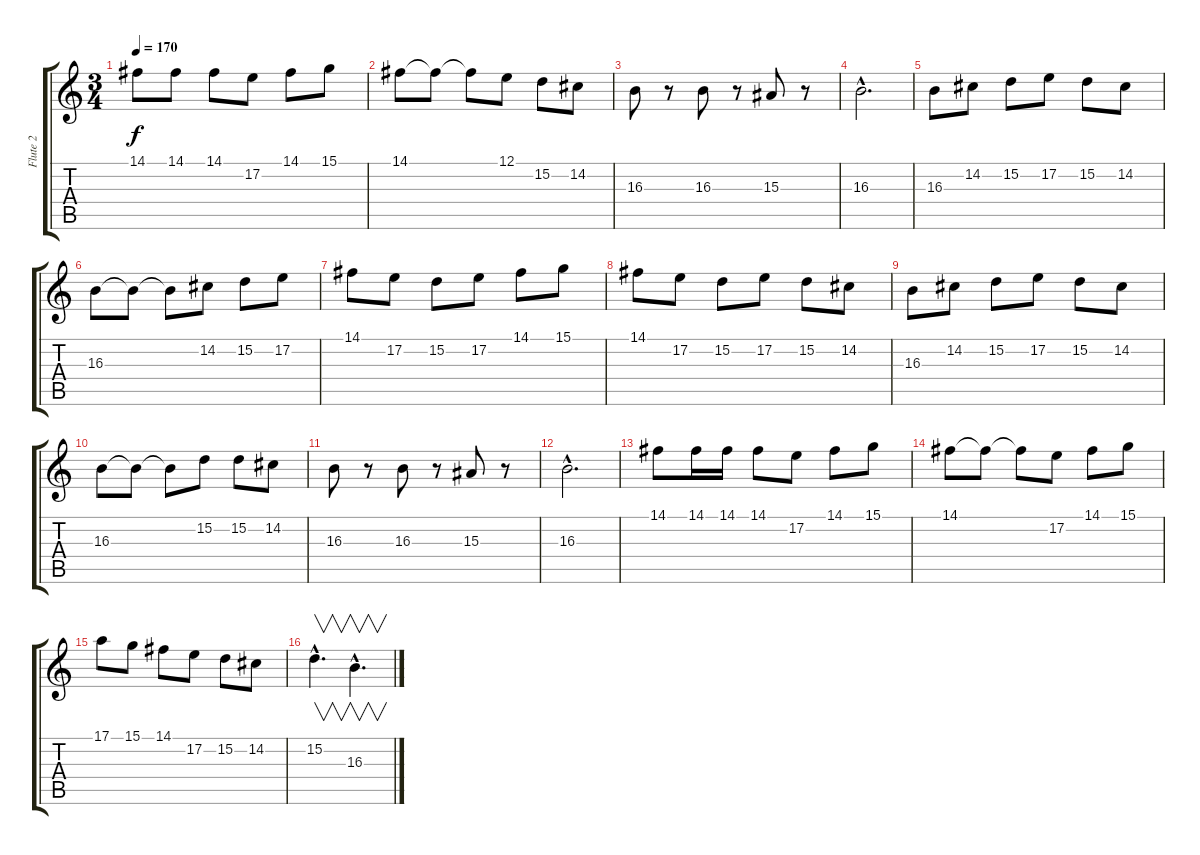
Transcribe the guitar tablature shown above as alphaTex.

\track ("Flute 2" "Flute 2") {instrument panflute}
\staff {score tabs}
\tuning (E4 B3 G3 D3 A2 E2) {hide}
\ts (3 4)
\tempo 170
\clef g2
\ks c
14.1.8{dy f} 14.1.8 14.1.8 17.2.8 14.1.8 15.1.8 |
14.1.8 14.1{t}.8 14.1{t}.8 12.1.8 15.2.8 14.2.8 |
16.3.8 r.8 16.3.8 r.8 15.3.8 r.8 |
16.3{hac}.2{d} |
16.3.8 14.2.8 15.2.8 17.2.8 15.2.8 14.2.8 |
16.3.8 16.3{t}.8 16.3{t}.8 14.2.8 15.2.8 17.2.8 |
14.1.8 17.2.8 15.2.8 17.2.8 14.1.8 15.1.8 |
14.1.8 17.2.8 15.2.8 17.2.8 15.2.8 14.2.8 |
16.3.8 14.2.8 15.2.8 17.2.8 15.2.8 14.2.8 |
16.3.8 16.3{t}.8 16.3{t}.8 15.2.8 15.2.8 14.2.8 |
16.3.8 r.8 16.3.8 r.8 15.3.8 r.8 |
16.3{hac}.2{d} |
14.1.8 14.1.16 14.1.16 14.1.8 17.2.8 14.1.8 15.1.8 |
14.1.8 14.1{t}.8 14.1{t}.8 17.2.8 14.1.8 15.1.8 |
17.1.8 15.1.8 14.1.8 17.2.8 15.2.8 14.2.8 |
15.2{hac}.4{v d} 16.3{hac}.4{v d}
